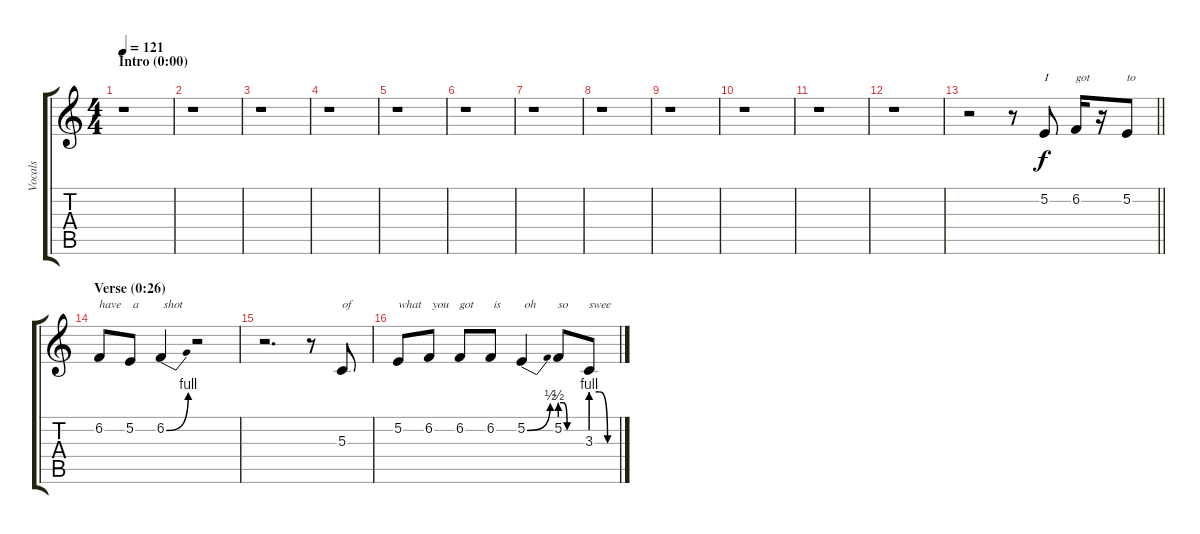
\track ("Vocals" "Vocals") {instrument tenorsax}
\staff {score tabs}
\tuning (E4 B3 G3 D3 A2 E2) {hide}
\ts (4 4)
\section ("" "Intro (0:00)")
\tempo 121
\clef g2
\ks c
r.1{dy f instrument tenorsax} |
r.1 |
r.1 |
r.1 |
r.1 |
r.1 |
r.1 |
r.1 |
r.1 |
r.1 |
r.1 |
r.1 |
\barLineRight lightlight
r.2 r.8 5.2.8{txt "I "} 6.2.16{txt "got "} r.16 5.2.8{txt "to"} |
\section ("" "Verse (0:26)")
6.2.8{txt "have "} 5.2.8{txt " a"} 6.2{be (bend 0 0 60 4)}.4{txt " shot "} r.2 |
r.2{d} r.8 5.3.8{txt "of "} |
5.2.8{txt "what "} 6.2.8{txt " you "} 6.2.8{txt "got"} 6.2.8{txt " is"} 5.2{be (bend 0 0 60 2)}.4{txt " oh "} 5.2{be (custom 0 2 9 2 20 0 40 0 60 0)}.8{txt "so "} 3.3{be (custom 0 4 20 4 40 0 60 0)}.8{txt "swee"}
